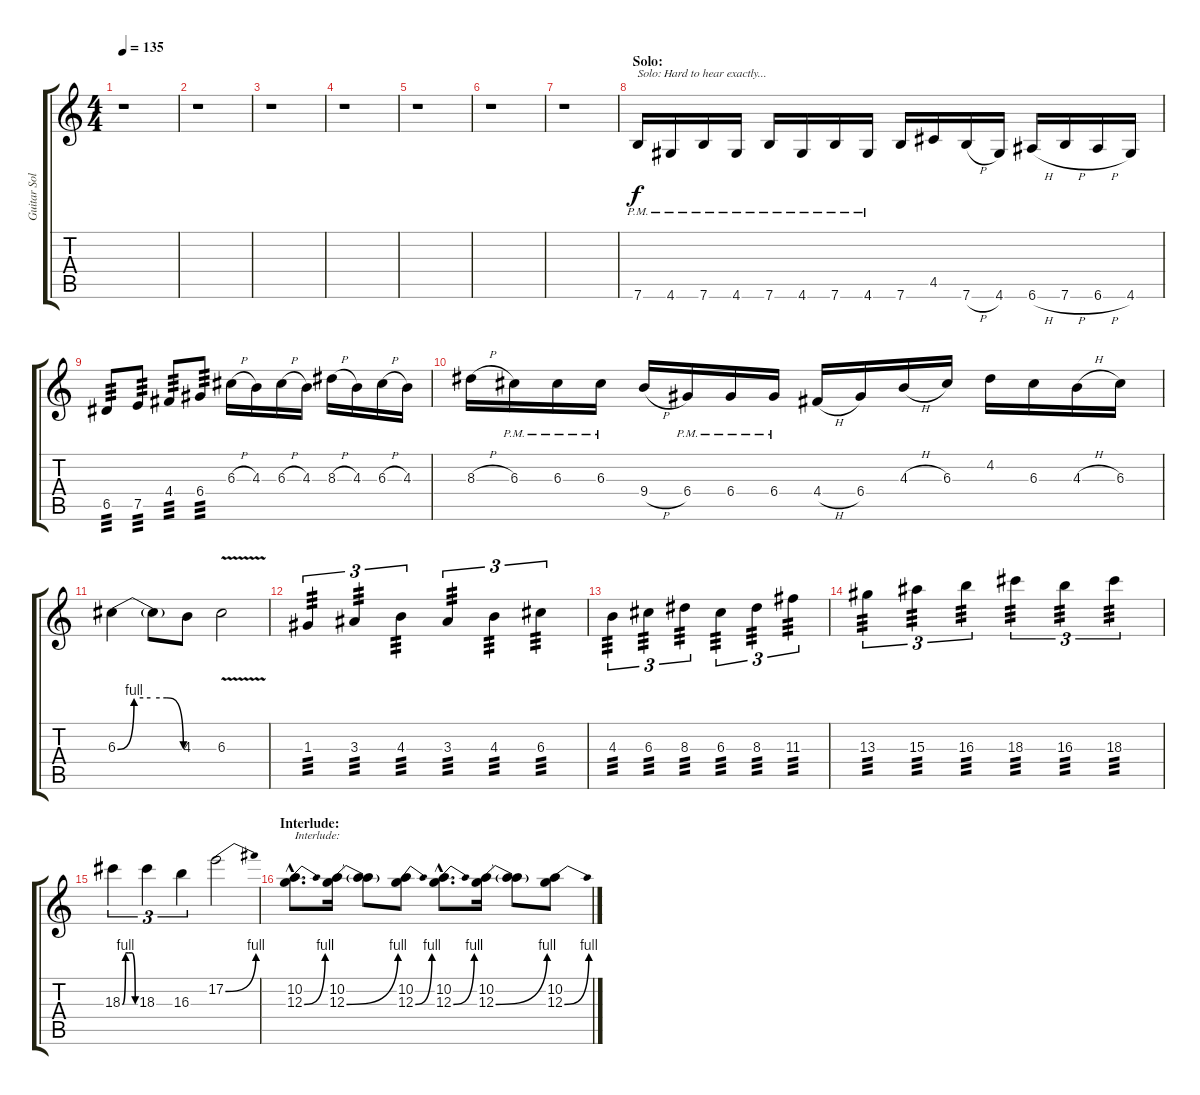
\track ("Guitar Solo" "Guitar Sol") {instrument distortionguitar}
\staff {score tabs}
\tuning (E4 B3 G3 D3 A2 E2) {hide}
\ts (4 4)
\tempo 135
\clef g2
\ks c
r.1{dy f} |
r.1 |
r.1 |
r.1 |
r.1 |
r.1 |
r.1 |
\section ("" "Solo:")
7.6{pm}.16{txt "Solo: Hard to hear exactly..."} 4.6{pm}.16 7.6{pm}.16 4.6{pm}.16 7.6{pm}.16 4.6{pm}.16 7.6{pm}.16 4.6{pm}.16 7.6.16 4.5.16 7.6{h}.16 4.6.16 6.6{h}.16 7.6{h}.16 6.6{h}.16 4.6.16 |
6.5.8{tp 3} 7.5.8{tp 3} 4.4.8{tp 3} 6.4.8{tp 3} 6.3{h}.16 4.3.16 6.3{h}.16 4.3.16 8.3{h}.16 4.3.16 6.3{h}.16 4.3.16 |
8.3{h}.16 6.3{pm}.16 6.3{pm}.16 6.3{pm}.16 9.4{h}.16 6.4{pm}.16 6.4{pm}.16 6.4{pm}.16 4.4{h}.16 6.4.16 4.3{h}.16 6.3.16 4.2.16 6.3.16 4.3{h}.16 6.3.16 |
6.3{be (custom 0 0 15 4 30 4 45 4 60 0)}.4 6.3{t}.8 4.3.8 6.3{v}.2 |
1.3.4{tu (3 2) tp 3} 3.3.4{tu (3 2) tp 3} 4.3.4{tu (3 2) tp 3} 3.3.4{tu (3 2) tp 3} 4.3.4{tu (3 2) tp 3} 6.3.4{tu (3 2) tp 3} |
4.3.4{tu (3 2) tp 3} 6.3.4{tu (3 2) tp 3} 8.3.4{tu (3 2) tp 3} 6.3.4{tu (3 2) tp 3} 8.3.4{tu (3 2) tp 3} 11.3.4{tu (3 2) tp 3} |
13.3.4{tu (3 2) tp 3} 15.3.4{tu (3 2) tp 3} 16.3.4{tu (3 2) tp 3} 18.3.4{tu (3 2) tp 3} 16.3.4{tu (3 2) tp 3} 18.3.4{tu (3 2) tp 3} |
18.3{be (custom 0 0 15 4 30 4 45 4 60 0)}.4{tu (3 2)} 18.3.4{tu (3 2)} 16.3.4{tu (3 2)} 17.2{be (bend 0 0 60 4)}.2 |
\section ("" "Interlude:")
(10.2{hac} 12.3{be (bend 0 0 60 4) hac}).8{d txt "Interlude:"} (10.2 12.3{be (bend 0 0 60 4)}).16 (10.2{t} 12.3{t}).8 (10.2 12.3{be (bend 0 0 60 4)}).8 (10.2{hac} 12.3{be (bend 0 0 60 4) hac}).8{d} (10.2 12.3{be (bend 0 0 60 4)}).16 (10.2{t} 12.3{t}).8 (10.2 12.3{be (bend 0 0 60 4)}).8
